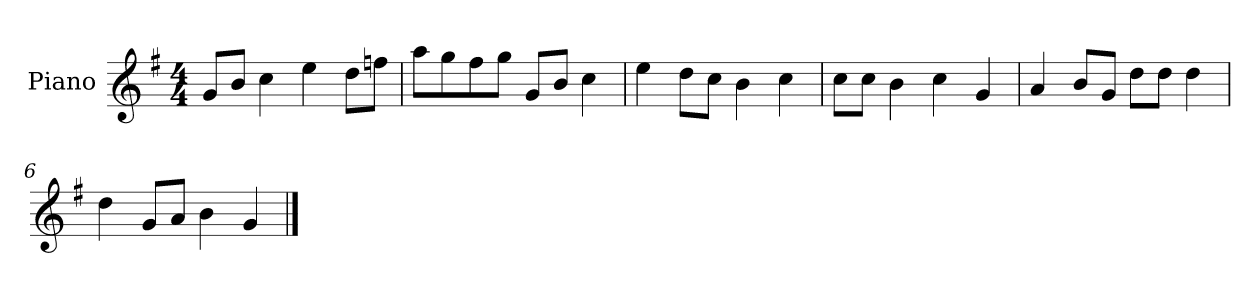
**kern
*part1
*staff1
*I"Piano
*I'P-no
*clefG2
*k[f#]
*M4/4
*MM90
=1
8g/L
8b/J
4cc\
4ee\
8dd\L
8ffn\J
=2
8aa\L
8gg\
8ff#\
8gg\J
8g/L
8b/J
4cc\
=3
4ee\
8dd\L
8cc\J
4b\
4cc\
=4
8cc\L
8cc\J
4b\
4cc\
4g/
=5
4a/
8b/L
8g/J
8dd\L
8dd\J
4dd\
=6
4dd\
8g/L
8a/J
4b\
4g/
==
*-
